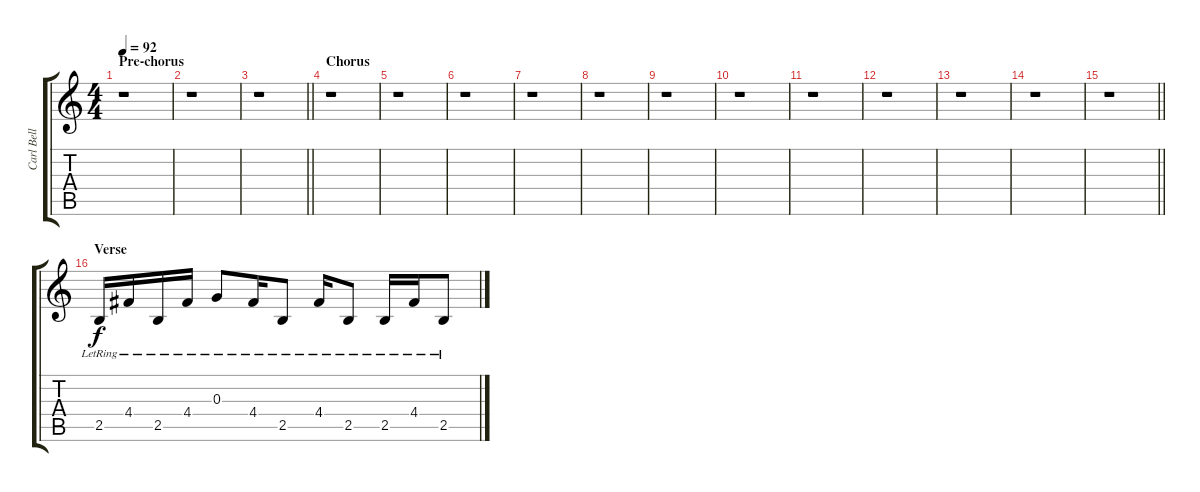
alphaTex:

\track ("Carl Bell (Lead Guitar)" "Carl Bell ") {instrument acousticguitarsteel}
\staff {score tabs}
\tuning (E4 B3 G3 D3 A2 E2) {hide}
\ts (4 4)
\section ("" "Pre-chorus")
\tempo 92
\clef g2
\ks c
r.1{dy f} |
r.1 |
\barLineRight lightlight
r.1 |
\section ("" "Chorus")
r.1 |
r.1 |
r.1 |
r.1 |
r.1 |
r.1 |
r.1 |
r.1 |
r.1 |
r.1 |
r.1 |
\barLineRight lightlight
r.1 |
\section ("" "Verse")
2.5{lr}.16 4.4{lr}.16 2.5{lr}.16 4.4{lr}.16 0.3{lr}.8 4.4{lr}.16 2.5{lr}.8 4.4{lr}.16 2.5{lr}.8 2.5{lr}.16 4.4{lr}.16 2.5{lr}.8
